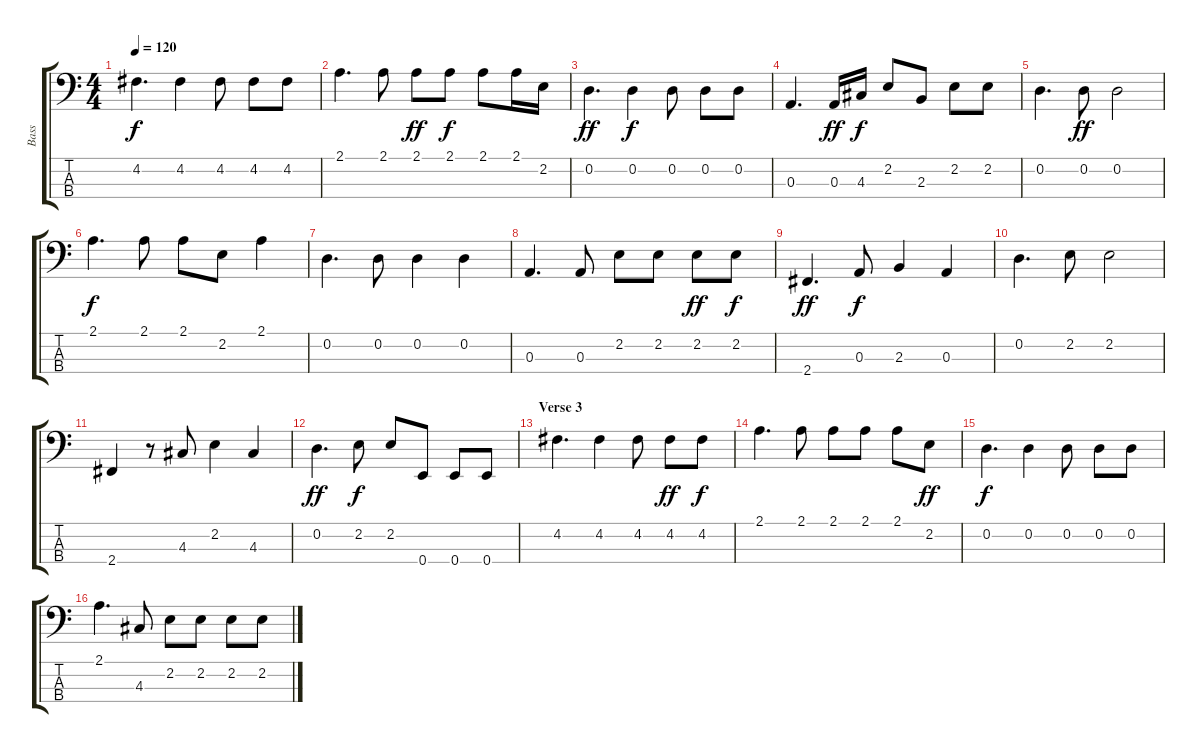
\track ("Bass" "Bass") {instrument electricbassfinger}
\staff {score tabs}
\tuning (G2 D2 A1 E1) {hide}
\ts (4 4)
\tempo 120
\clef f4
\ks c
4.2.4{d dy f} 4.2.4 4.2.8 4.2.8 4.2.8 |
2.1.4{d} 2.1.8 2.1.8{dy ff} 2.1.8{dy f} 2.1.8 2.1.16 2.2.16 |
0.2.4{d dy ff} 0.2.4{dy f} 0.2.8 0.2.8 0.2.8 |
0.3.4{d} 0.3.16{dy ff} 4.3.16{dy f} 2.2.8 2.3.8 2.2.8 2.2.8 |
0.2.4{d} 0.2.8{dy ff} 0.2.2 |
2.1.4{d dy f} 2.1.8 2.1.8 2.2.8 2.1.4 |
0.2.4{d} 0.2.8 0.2.4 0.2.4 |
0.3.4{d} 0.3.8 2.2.8 2.2.8 2.2.8{dy ff} 2.2.8{dy f} |
2.4.4{d dy ff} 0.3.8{dy f} 2.3.4 0.3.4 |
0.2.4{d} 2.2.8 2.2.2 |
2.4.4 r.8 4.3.8 2.2.4 4.3.4 |
0.2.4{d dy ff} 2.2.8{dy f} 2.2.8 0.4.8 0.4.8 0.4.8 |
\section ("" "Verse 3")
4.2.4{d} 4.2.4 4.2.8 4.2.8{dy ff} 4.2.8{dy f} |
2.1.4{d} 2.1.8 2.1.8 2.1.8 2.1.8 2.2.8{dy ff} |
0.2.4{d dy f} 0.2.4 0.2.8 0.2.8 0.2.8 |
2.1.4{d} 4.3.8 2.2.8 2.2.8 2.2.8 2.2.8
